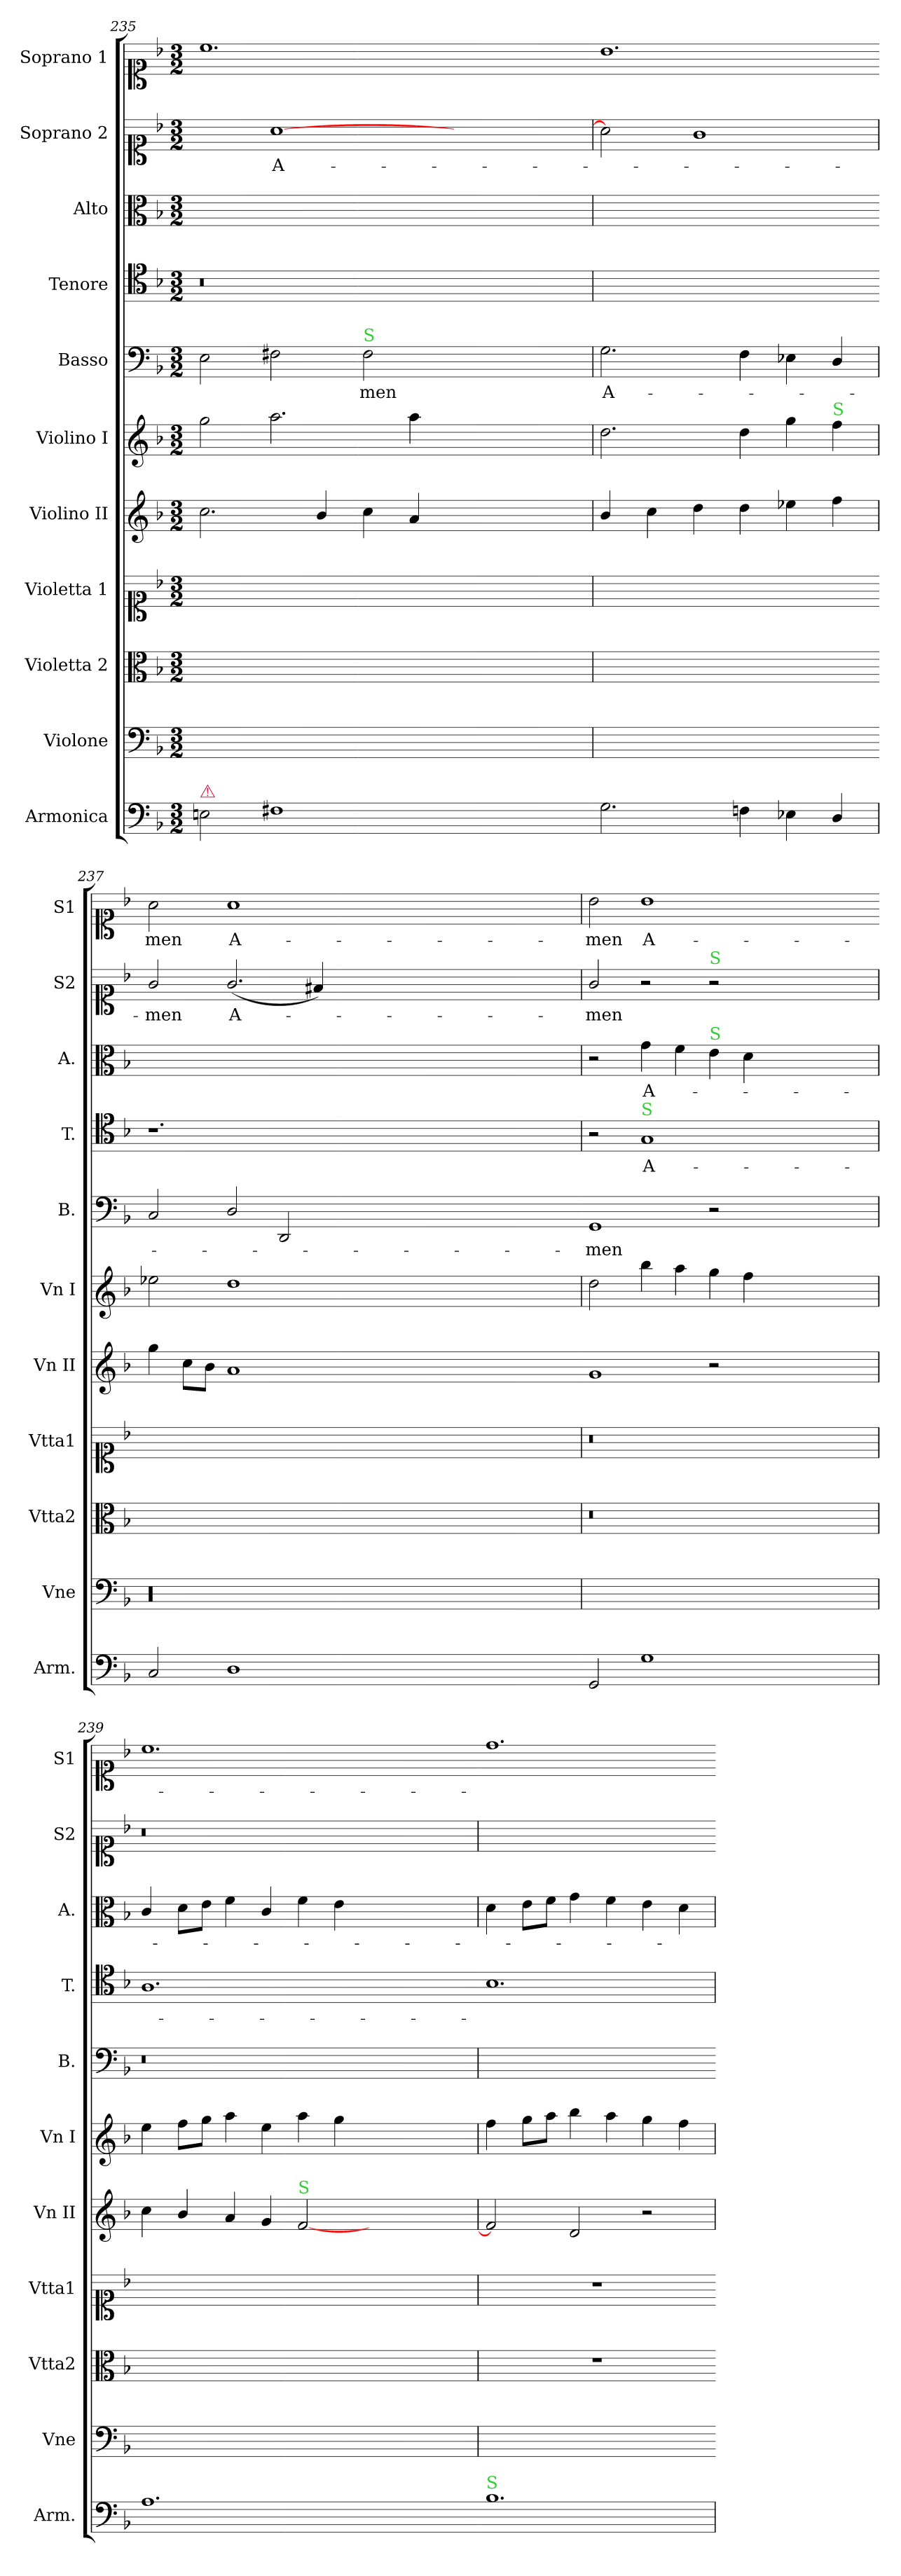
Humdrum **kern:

**kern	**kern	**kern	**kern	**kern	**kern	**kern	**text	**kern	**text	**kern	**text	**kern	**text	**kern	**text
*part11	*part10	*part9	*part8	*part7	*part6	*part5	*part5	*part4	*part4	*part3	*part3	*part2	*part2	*part1	*part1
*staff11	*staff10	*staff9	*staff8	*staff7	*staff6	*staff5	*staff5	*staff4	*staff4	*staff3	*staff3	*staff2	*staff2	*staff1	*staff1
*I"Armonica	*I"Violone	*I"Violetta 2	*I"Violetta 1	*I"Violino II	*I"Violino I	*I"Basso	*	*I"Tenore	*	*I"Alto	*	*I"Soprano 2	*	*I"Soprano 1	*
*I'Arm.	*I'Vne	*I'Vtta2	*I'Vtta1	*I'Vn II	*I'Vn I	*I'B.	*	*I'T.	*	*I'A.	*	*I'S2	*	*I'S1	*
*clefF4	*clefF4	*clefC3	*clefC1	*clefG2	*clefG2	*clefF4	*	*clefC4	*	*clefC3	*	*clefC1	*	*clefC1	*
*k[b-]	*k[b-]	*k[b-]	*k[b-]	*k[b-]	*k[b-]	*k[b-]	*	*k[b-]	*	*k[b-]	*	*k[b-]	*	*k[b-]	*
*F:	*F:	*F:	*F:	*F:	*F:	*F:	*	*F:	*	*F:	*	*F:	*	*F:	*
*M3/2	*M3/2	*M3/2	*M3/2	*M3/2	*M3/2	*M3/2	*	*M3/2	*	*M3/2	*	*M3/2	*	*M3/2	*
=235	=235	=235	=235	=235	=235	=235	=235	=235	=235	=235	=235	=235	=235	=235	=235
!LO:TX:a:color=crimson:t=⚠	!	!	!	!	!	!	!	!	!	!	!	!	!	!	!
2En\	0.ryy	0.ryy	0.ryy	2.cc\	2gg\	2E\	.	0.r	.	0.ryy	.	2ryy	.	1.cc\	.
1F#X\	.	.	.	.	2.aa\	2F#X\	.	.	.	.	.	[1a\	A-	.	.
.	.	.	.	4b-/	.	.	.	.	.	.	.	.	.	.	.
!	!	!	!	!	!	!LO:TX:a:color=limegreen:t=S	!	!	!	!	!	!	!	!	!
.	.	.	.	4cc\	.	2F#\	-men	.	.	.	.	.	.	.	.
.	.	.	.	4a/	4aa\	.	.	.	.	.	.	.	.	.	.
1.ryy	.	.	.	1.ryy	1.ryy	1.ryy	.	.	.	.	.	1.ryy	.	1.ryy	.
=236-	=236	=236	=236	=236	=236	=236	=236-	=236	=236-	=236	=236-	=236	=236-	=236-	=236-
2.G\	1.ryy	1.ryy	1.ryy	4b-/	2.dd\	2.G\	A-	1.ryy	.	1.ryy	.	2a\]	.	1.b-\	.
.	.	.	.	4cc\	.	.	.	.	.	.	.	.	.	.	.
.	.	.	.	4dd\	.	.	.	.	.	.	.	1g\	.	.	.
4Fn\	.	.	.	4dd\	4dd\	4F\	.	.	.	.	.	.	.	.	.
4E-X\	.	.	.	4ee-X\	4gg\	4E-X\	.	.	.	.	.	.	.	.	.
!	!	!	!	!	!LO:TX:a:color=limegreen:t=S	!	!	!	!	!	!	!	!	!	!
4D/	.	.	.	4ff\	4ff\	4D/	.	.	.	.	.	.	.	.	.
=237	=237	=237	=237	=237	=237	=237	=237-	=237	=237-	=237	=237-	=237	=237-	=237-	=237-
2C/	00.r	00.ryy	00.ryy	4gg\	2ee-X\	2C/	.	1.r	.	00.ryy	.	2g/	-men	2a\	-men
.	.	.	.	8cc\L	.	.	.	.	.	.	.	.	.	.	.
.	.	.	.	8b-\J	.	.	.	.	.	.	.	.	.	.	.
1D\	.	.	.	1a/	1dd\	2D/	.	.	.	.	.	(2.g/	A-	1a\	A-
.	.	.	.	.	.	2DD/	.	.	.	.	.	.	.	.	.
.	.	.	.	.	.	.	.	.	.	.	.	4f#X/)	.	.	.
00ryy	.	.	.	00ryy	00ryy	00ryy	.	00ryy	.	.	.	00ryy	.	00ryy	.
2ryy	.	.	.	2ryy	2ryy	2ryy	.	2ryy	.	.	.	2ryy	.	2ryy	.
=238-	=238	=238	=238	=238-	=238	=238-	=238	=238	=238	=238	=238	=238	=238	=238	=238
2GG/	0.ryy	0.r	0.r	1g/	2dd\	1GG/	-men	2r	.	2r	.	2g/	-men	2b-\	-men
!	!	!	!	!	!	!	!	!LO:TX:a:color=limegreen:t=S	!	!	!	!	!	!	!
1G\	.	.	.	.	4bb-\	.	.	1G/	A-	4g\	A-	2r	.	1b-\	A-
.	.	.	.	.	4aa\	.	.	.	.	4f\	.	.	.	.	.
!	!	!	!	!	!	!	!	!	!	!	!	!LO:TX:a:color=limegreen:t=S	!	!	!
!	!	!	!	!	!	!	!	!	!	!LO:TX:a:color=limegreen:t=S	!	!	!	!	!
.	.	.	.	2r	4gg\	2r	.	.	.	4e\	.	2r	.	.	.
.	.	.	.	.	4ff\	.	.	.	.	4d\	.	.	.	.	.
1.ryy	.	.	.	1.ryy	1.ryy	1.ryy	.	1.ryy	.	1.ryy	.	1.ryy	.	1.ryy	.
=239	=239	=239	=239	=239	=239	=239	=239-	=239	=239-	=239	=239-	=239	=239-	=239-	=239-
1.A\	0.ryy	0.ryy	0.ryy	4cc\	4ee\	0.r	.	1.A\	.	4c/	.	0.r	.	1.cc\	.
.	.	.	.	4b-/	8ff\L	.	.	.	.	8d\L	.	.	.	.	.
.	.	.	.	.	8gg\J	.	.	.	.	8e\J	.	.	.	.	.
.	.	.	.	4a/	4aa\	.	.	.	.	4f\	.	.	.	.	.
.	.	.	.	4g/	4ee\	.	.	.	.	4c/	.	.	.	.	.
!	!	!	!	!LO:TX:a:color=limegreen:t=S	!	!	!	!	!	!	!	!	!	!	!
.	.	.	.	[2f/	4aa\	.	.	.	.	4f\	.	.	.	.	.
.	.	.	.	.	4gg\	.	.	.	.	4e\	.	.	.	.	.
1.ryy	.	.	.	1.ryy	1.ryy	.	.	1.ryy	.	1.ryy	.	.	.	1.ryy	.
=240-	=240	=240	=240	=240	=240	=240	=240-	=240-	=240-	=240	=240-	=240	=240-	=240-	=240-
!LO:TX:a:color=limegreen:t=S	!	!	!	!	!	!	!	!	!	!	!	!	!	!	!
1.B-\	1.ryy	1.r	1.r	2f/]	4ff\	1.ryy	.	1.B-\	.	4d\	.	1.ryy	.	1.dd\	.
.	.	.	.	.	8gg\L	.	.	.	.	8e\L	.	.	.	.	.
.	.	.	.	.	8aa\J	.	.	.	.	8f\J	.	.	.	.	.
.	.	.	.	2d/	4bb-\	.	.	.	.	4g\	.	.	.	.	.
.	.	.	.	.	4aa\	.	.	.	.	4f\	.	.	.	.	.
.	.	.	.	2r	4gg\	.	.	.	.	4e\	.	.	.	.	.
.	.	.	.	.	4ff\	.	.	.	.	4d\	.	.	.	.	.
=	=	=	=	=	=	=	=-	=	=-	=	=-	=	=-	=-	=-
*-	*-	*-	*-	*-	*-	*-	*-	*-	*-	*-	*-	*-	*-	*-	*-
